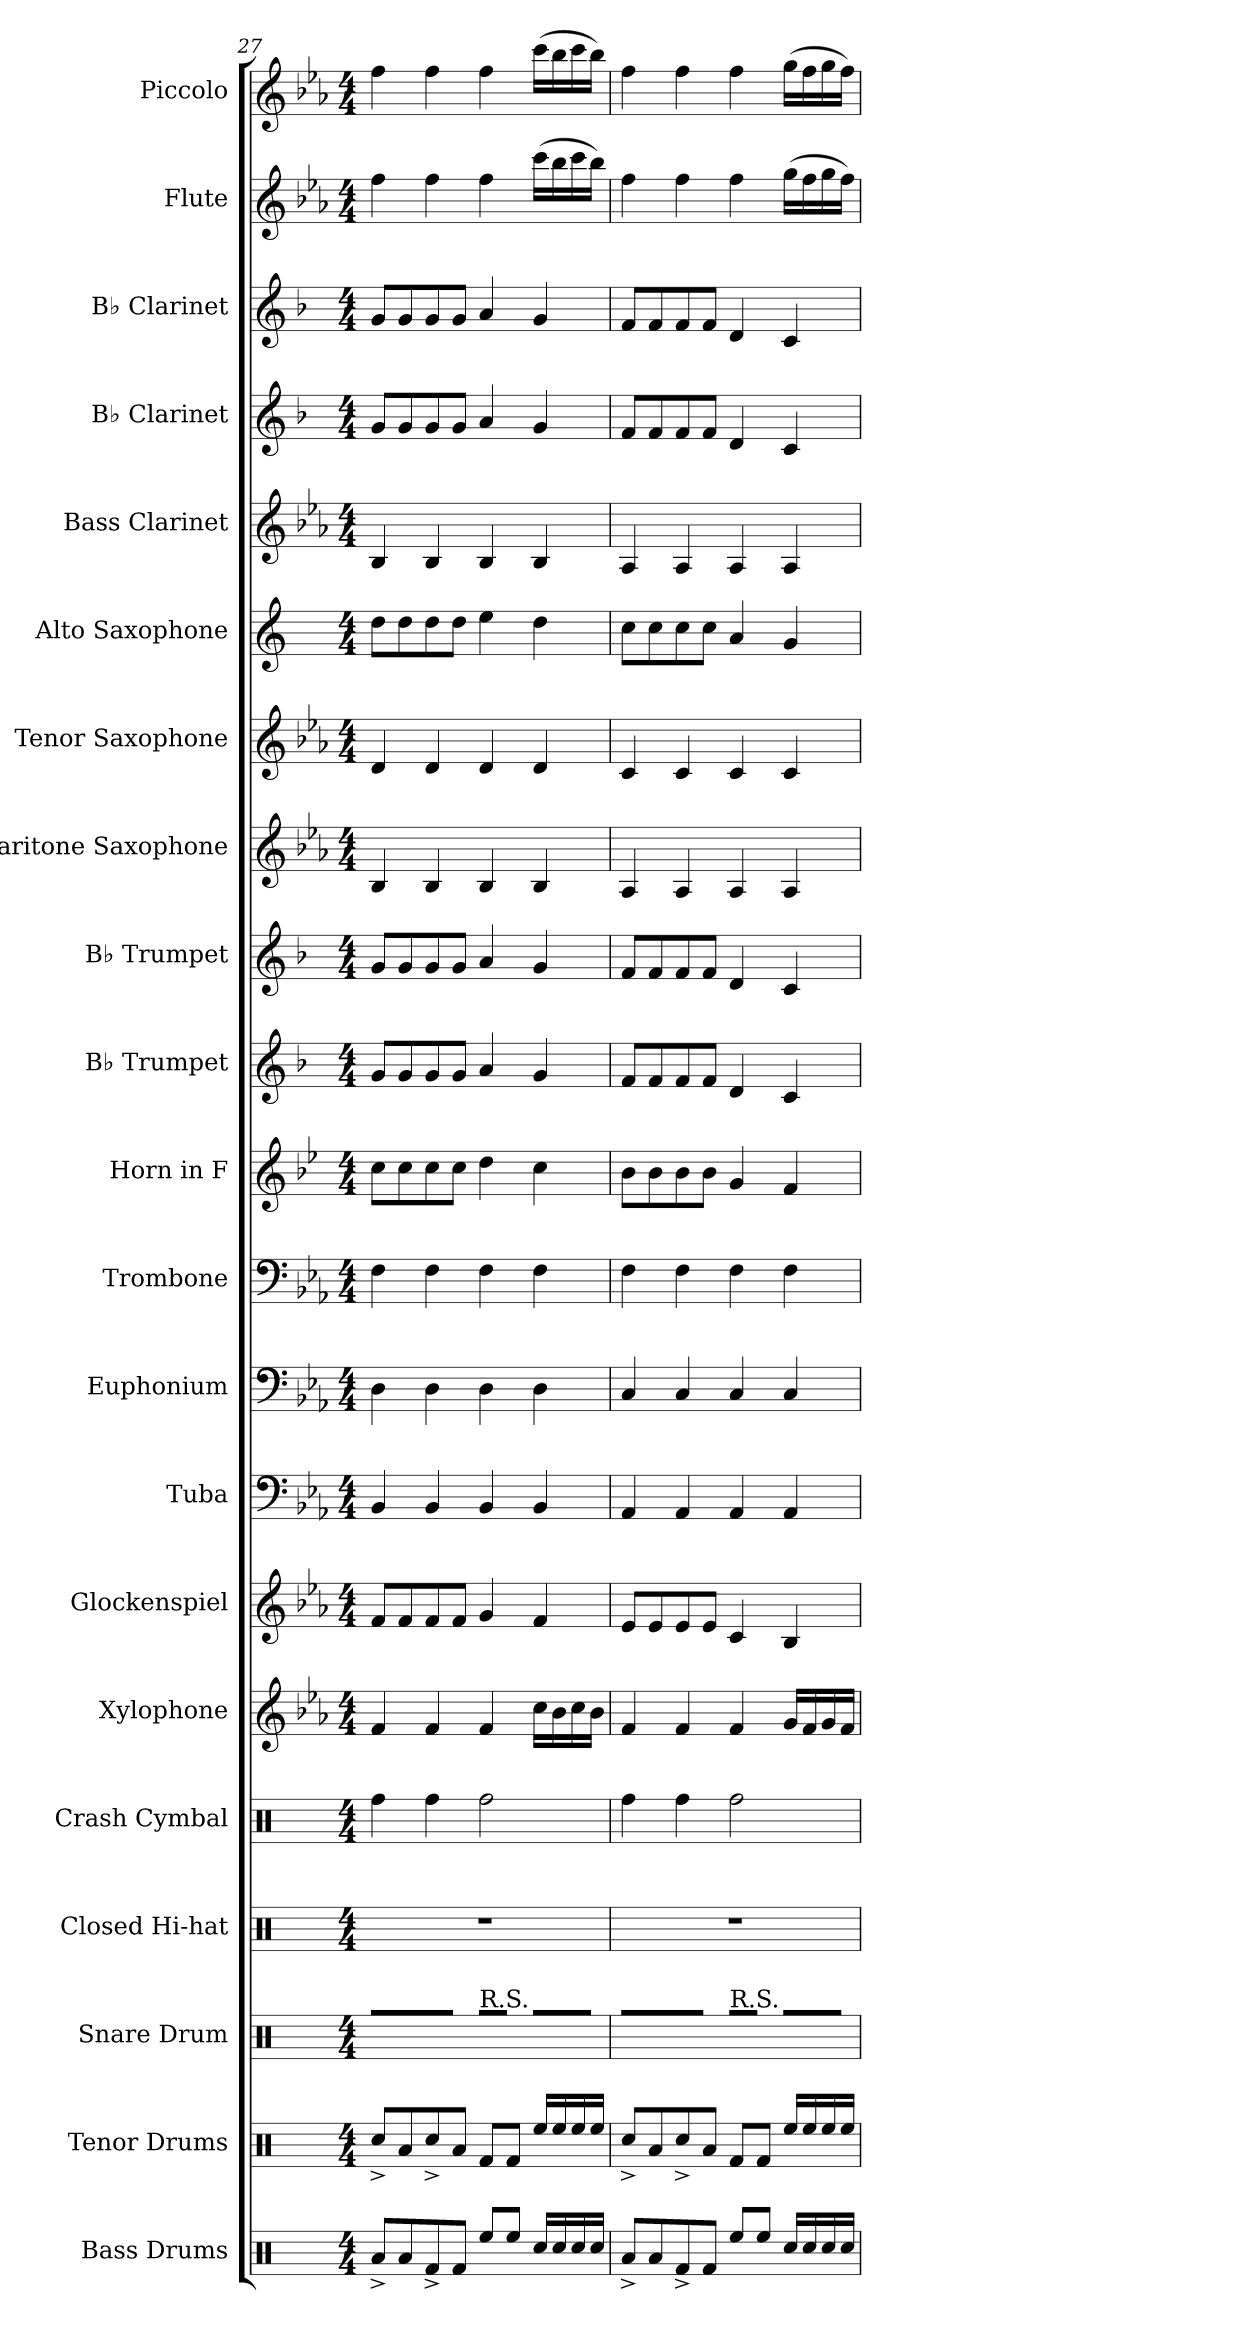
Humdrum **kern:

**kern	**kern	**kern	**kern	**kern	**kern	**kern	**kern	**kern	**kern	**kern	**kern	**kern	**kern	**kern	**kern	**kern	**kern	**kern	**kern	**kern
*part21	*part20	*part19	*part18	*part17	*part16	*part15	*part14	*part13	*part12	*part11	*part10	*part9	*part8	*part7	*part6	*part5	*part4	*part3	*part2	*part1
*staff21	*staff20	*staff19	*staff18	*staff17	*staff16	*staff15	*staff14	*staff13	*staff12	*staff11	*staff10	*staff9	*staff8	*staff7	*staff6	*staff5	*staff4	*staff3	*staff2	*staff1
*I"Bass Drums	*I"Tenor Drums	*I"Snare Drum	*I"Closed Hi-hat	*I"Crash Cymbal	*I"Xylophone	*I"Glockenspiel	*I"Tuba	*I"Euphonium	*I"Trombone	*I"Horn in F	*I"B♭ Trumpet	*I"B♭ Trumpet	*I"Baritone Saxophone	*I"Tenor Saxophone	*I"Alto Saxophone	*I"Bass Clarinet	*I"B♭ Clarinet	*I"B♭ Clarinet	*I"Flute	*I"Piccolo
*I'B.D.	*I'T.D.	*I'S.D.	*I'Hi-hat	*I'Cr. Cym.	*I'Xyl.	*I'Glk.	*I'Tba.	*I'Euph.	*I'Tbn.	*	*I'B♭ Tpt.	*I'B♭ Tpt.	*I'Bar. Sax.	*I'T. Sax.	*I'A. Sax.	*I'B. Cl.	*I'B♭ Cl.	*I'B♭ Cl.	*I'Fl.	*I'Picc.
!!LO:PB:g=z
*clefX	*clefX	*clefX	*clefX	*clefX	*clefG2	*clefG2	*clefF4	*clefF4	*clefF4	*clefG2	*clefG2	*clefG2	*clefG2	*clefG2	*clefG2	*clefG2	*clefG2	*clefG2	*clefG2	*clefG2
*	*	*	*	*	*ITrd-7c-12	*ITrd-14c-24	*	*	*	*ITrd4c7	*ITrd1c2	*ITrd1c2	*ITrd12c21	*ITrd8c14	*ITrd5c9	*ITrd8c14	*ITrd1c2	*ITrd1c2	*	*ITrd-7c-12
*k[]	*k[]	*k[]	*k[]	*k[]	*k[b-e-a-]	*k[b-e-a-]	*k[b-e-a-]	*k[b-e-a-]	*k[b-e-a-]	*k[b-e-a-]	*k[b-e-a-]	*k[b-e-a-]	*k[b-e-a-]	*k[b-e-a-]	*k[b-e-a-]	*k[b-e-a-]	*k[b-e-a-]	*k[b-e-a-]	*k[b-e-a-]	*k[b-e-a-]
*M4/4	*M4/4	*M4/4	*M4/4	*M4/4	*M4/4	*M4/4	*M4/4	*M4/4	*M4/4	*M4/4	*M4/4	*M4/4	*M4/4	*M4/4	*M4/4	*M4/4	*M4/4	*M4/4	*M4/4	*M4/4
=27	=27	=27	=27	=27	=27	=27	=27	=27	=27	=27	=27	=27	=27	=27	=27	=27	=27	=27	=27	=27
8Ra^/L	8Rcc^/L	8R^/L	1r	4Rff\	4ff/	8fff/L	4BB-/	4D\	4F\	8f\L	8f/L	8f/L	4BB-/	4D/	8f\L	4BB-/	8f/L	8f/L	4ff\	4fff\
8Ra/	8Ra/	8R/	.	.	.	8fff/	.	.	.	8f\	8f/	8f/	.	.	8f\	.	8f/	8f/	.	.
8Rf^/	8Rcc^/	8R^/	.	4Rff\	4ff/	8fff/	4BB-/	4D\	4F\	8f\	8f/	8f/	4BB-/	4D/	8f\	4BB-/	8f/	8f/	4ff\	4fff\
8Rf/J	8Ra/J	8R/J	.	.	.	8fff/J	.	.	.	8f\J	8f/J	8f/J	.	.	8f\J	.	8f/J	8f/J	.	.
!	!	!LO:TX:a:t=R.S.	!	!	!	!	!	!	!	!	!	!	!	!	!	!	!	!	!	!
8Ree/L	8Rf/L	8R^^/L	.	2Rff\	4ff/	4ggg/	4BB-/	4D\	4F\	4g\	4g/	4g/	4BB-/	4D/	4g\	4BB-/	4g/	4g/	4ff\	4fff\
8Ree/J	8Rf/J	8R^^/J	.	.	.	.	.	.	.	.	.	.	.	.	.	.	.	.	.	.
16Rcc/LL	16Ree/LL	16R/LL	.	.	16ccc\LL	4fff/	4BB-/	4D\	4F\	4f\	4f/	4f/	4BB-/	4D/	4f\	4BB-/	4f/	4f/	(16ccc\LL	(16cccc\LL
16Rcc/	16Ree/	16R/	.	.	16bb-\	.	.	.	.	.	.	.	.	.	.	.	.	.	16bb-\	16bbb-\
16Rcc/	16Ree/	16R/	.	.	16ccc\	.	.	.	.	.	.	.	.	.	.	.	.	.	16ccc\	16cccc\
16Rcc/JJ	16Ree/JJ	16R/JJ	.	.	16bb-\JJ	.	.	.	.	.	.	.	.	.	.	.	.	.	16bb-\JJ)	16bbb-\JJ)
=28	=28	=28	=28	=28	=28	=28	=28	=28	=28	=28	=28	=28	=28	=28	=28	=28	=28	=28	=28	=28
8Ra^/L	8Rcc^/L	8R^/L	1r	4Rff\	4ff/	8eee-/L	4AA-/	4C/	4F\	8e-\L	8e-/L	8e-/L	4AA-/	4C/	8e-\L	4AA-/	8e-/L	8e-/L	4ff\	4fff\
8Ra/	8Ra/	8R/	.	.	.	8eee-/	.	.	.	8e-\	8e-/	8e-/	.	.	8e-\	.	8e-/	8e-/	.	.
8Rf^/	8Rcc^/	8R^/	.	4Rff\	4ff/	8eee-/	4AA-/	4C/	4F\	8e-\	8e-/	8e-/	4AA-/	4C/	8e-\	4AA-/	8e-/	8e-/	4ff\	4fff\
8Rf/J	8Ra/J	8R/J	.	.	.	8eee-/J	.	.	.	8e-\J	8e-/J	8e-/J	.	.	8e-\J	.	8e-/J	8e-/J	.	.
!	!	!LO:TX:a:t=R.S.	!	!	!	!	!	!	!	!	!	!	!	!	!	!	!	!	!	!
8Ree/L	8Rf/L	8R^^/L	.	2Rff\	4ff/	4ccc/	4AA-/	4C/	4F\	4c/	4c/	4c/	4AA-/	4C/	4c/	4AA-/	4c/	4c/	4ff\	4fff\
8Ree/J	8Rf/J	8R^^/J	.	.	.	.	.	.	.	.	.	.	.	.	.	.	.	.	.	.
16Rcc/LL	16Ree/LL	16R/LL	.	.	16gg/LL	4bb-/	4AA-/	4C/	4F\	4B-/	4B-/	4B-/	4AA-/	4C/	4B-/	4AA-/	4B-/	4B-/	(16gg\LL	(16ggg\LL
16Rcc/	16Ree/	16R/	.	.	16ff/	.	.	.	.	.	.	.	.	.	.	.	.	.	16ff\	16fff\
16Rcc/	16Ree/	16R/	.	.	16gg/	.	.	.	.	.	.	.	.	.	.	.	.	.	16gg\	16ggg\
16Rcc/JJ	16Ree/JJ	16R/JJ	.	.	16ff/JJ	.	.	.	.	.	.	.	.	.	.	.	.	.	16ff\JJ)	16fff\JJ)
=	=	=	=	=	=	=	=	=	=	=	=	=	=	=	=	=	=	=	=	=
*-	*-	*-	*-	*-	*-	*-	*-	*-	*-	*-	*-	*-	*-	*-	*-	*-	*-	*-	*-	*-
